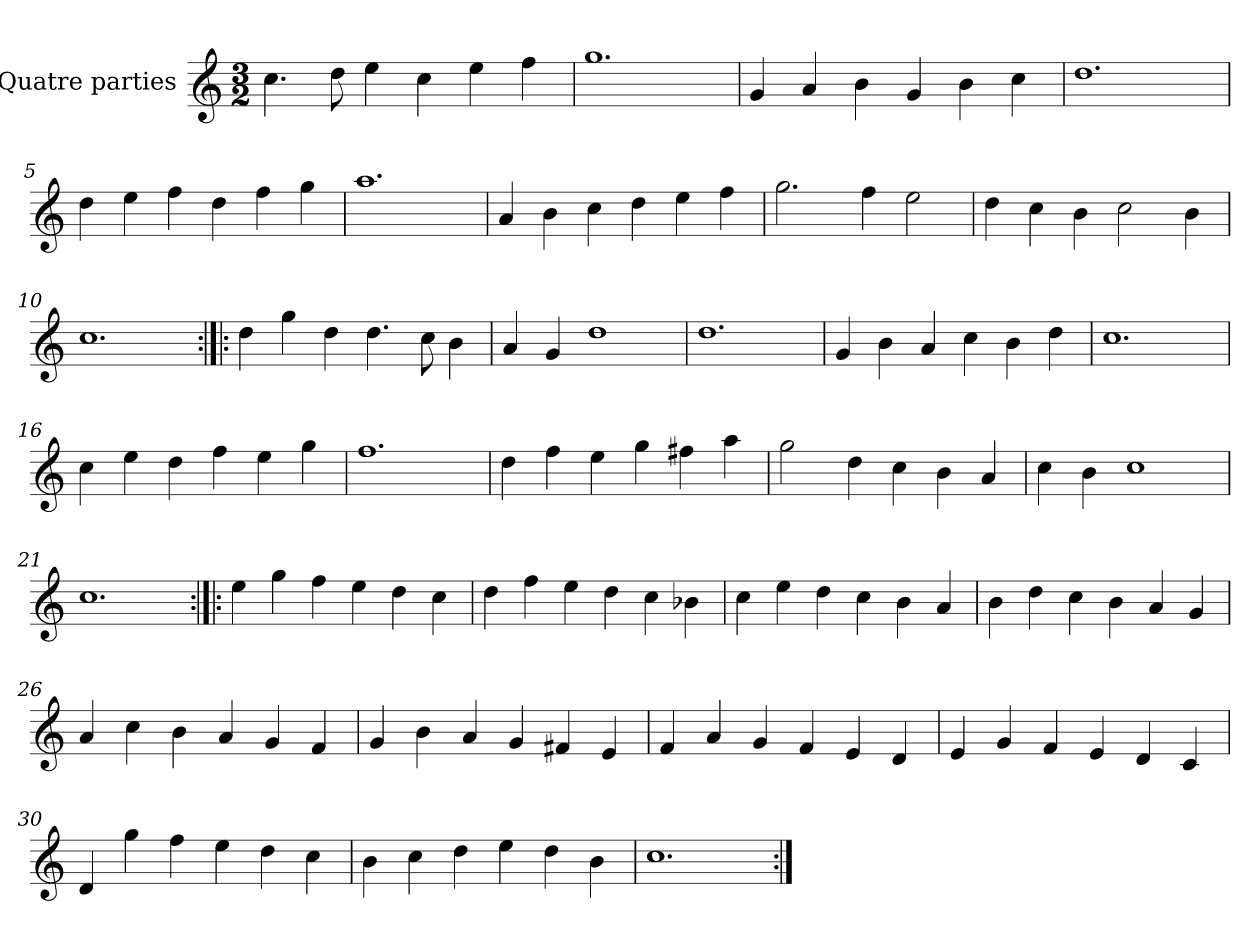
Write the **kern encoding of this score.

**kern
*part1
*staff1
*I"Quatre parties
*clefG2
*k[]
*M3/2
*MM180
=1
4.cc\
8dd\
4ee\
4cc\
4ee\
4ff\
=2
1.gg
=3
4g/
4a/
4b\
4g/
4b\
4cc\
=4
1.dd
=5
4dd\
4ee\
4ff\
4dd\
4ff\
4gg\
=6
1.aa
=7
4a/
4b\
4cc\
4dd\
4ee\
4ff\
=8
2.gg\
4ff\
2ee\
=9
4dd\
4cc\
4b\
2cc\
4b\
=10
1.cc
=11:|!|:
4dd\
4gg\
4dd\
4.dd\
8cc\
4b\
=12
4a/
4g/
1dd
=13
1.dd
=14
4g/
4b\
4a/
4cc\
4b\
4dd\
=15
1.cc
=16
4cc\
4ee\
4dd\
4ff\
4ee\
4gg\
=17
1.ff
=18
4dd\
4ff\
4ee\
4gg\
4ff#X\
4aa\
=19
2gg\
4dd\
4cc\
4b\
4a/
=20
4cc\
4b\
1cc
=21
1.cc
=22:|!|:
4ee\
4gg\
4ff\
4ee\
4dd\
4cc\
=23
4dd\
4ff\
4ee\
4dd\
4cc\
4b-X\
=24
4cc\
4ee\
4dd\
4cc\
4b\
4a/
=25
4b\
4dd\
4cc\
4b\
4a/
4g/
=26
4a/
4cc\
4b\
4a/
4g/
4f/
=27
4g/
4b\
4a/
4g/
4f#X/
4e/
=28
4f/
4a/
4g/
4f/
4e/
4d/
=29
4e/
4g/
4f/
4e/
4d/
4c/
=30
4d/
4gg\
4ff\
4ee\
4dd\
4cc\
=31
4b\
4cc\
4dd\
4ee\
4dd\
4b\
=32
1.cc
=:|!
*-
